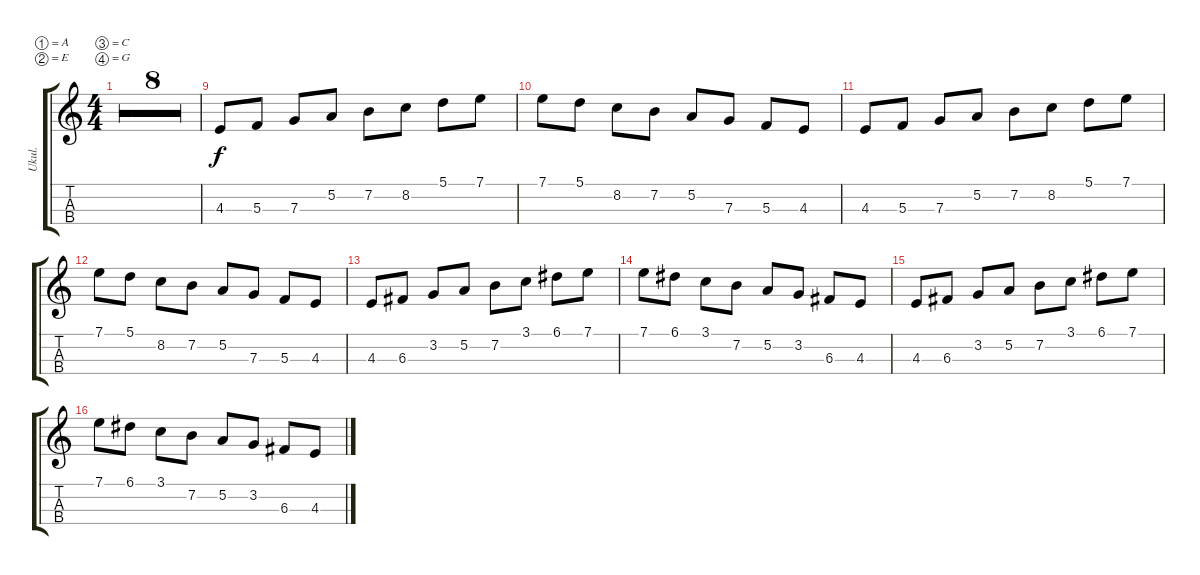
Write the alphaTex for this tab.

\defaultSystemsLayout 4
\bracketExtendMode groupsimilarinstruments
\multiTrackTrackNamePolicy hidden
\otherSystemsTrackNameOrientation horizontal
\track ("2find_root" "Ukul.") {mute multiBarRest instrument shamisen}
\staff {score tabs}
\tuning (A4 E4 C4 G4)
\ts (4 4)
\tempo 80
\clef g2
\ks c
|
|
|
|
|
|
|
|
4.3.8 5.3.8 7.3.8 5.2.8 7.2.8 8.2.8 5.1.8 7.1.8 |
7.1.8 5.1.8 8.2.8 7.2.8 5.2.8 7.3.8 5.3.8 4.3.8 |
4.3.8 5.3.8 7.3.8 5.2.8 7.2.8 8.2.8 5.1.8 7.1.8 |
7.1.8 5.1.8 8.2.8 7.2.8 5.2.8 7.3.8 5.3.8 4.3.8 |
4.3.8 6.3.8 3.2.8 5.2.8 7.2.8 3.1.8 6.1.8 7.1.8 |
7.1.8 6.1.8 3.1.8 7.2.8 5.2.8 3.2.8 6.3.8 4.3.8 |
4.3.8 6.3.8 3.2.8 5.2.8 7.2.8 3.1.8 6.1.8 7.1.8 |
7.1.8 6.1.8 3.1.8 7.2.8 5.2.8 3.2.8 6.3.8 4.3.8
